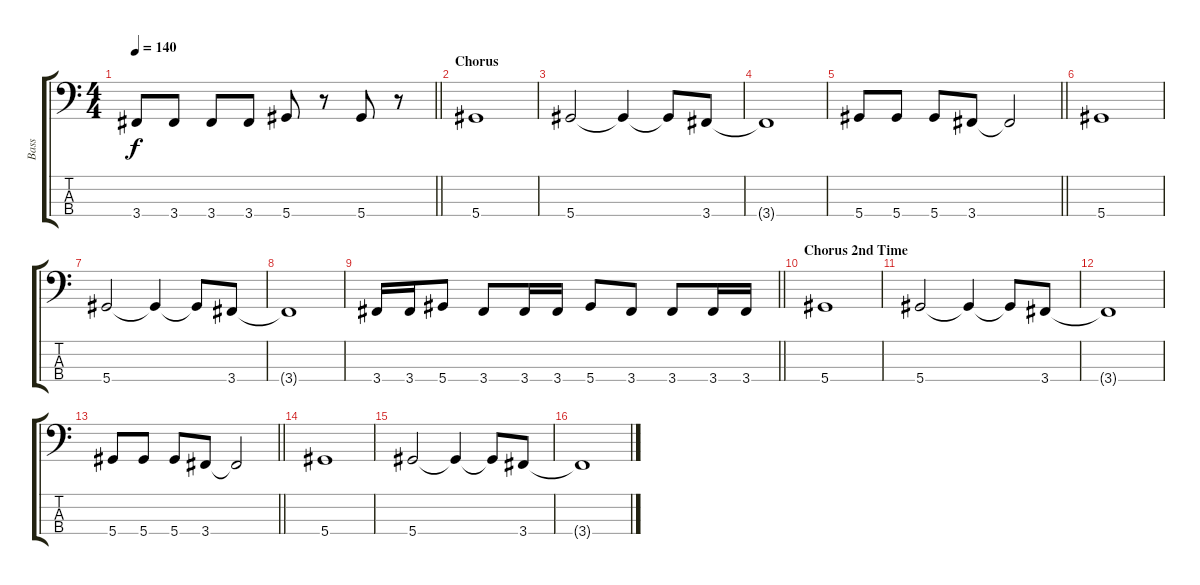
\track ("Bass" "Bass") {instrument electricbassfinger}
\staff {score tabs}
\tuning (Gb2 Db2 Ab1 Eb1) {hide}
\ts (4 4)
\tempo 140
\clef f4
\barLineRight lightlight
\ks c
3.4.8{dy f} 3.4.8 3.4.8 3.4.8 5.4.8 r.8 5.4.8 r.8 |
\section ("" "Chorus")
5.4.1 |
5.4.2 5.4{t}.4 5.4{t}.8 3.4.8 |
3.4{t}.1 |
\barLineRight lightlight
5.4.8 5.4.8 5.4.8 3.4.8 3.4{t}.2 |
5.4.1 |
5.4.2 5.4{t}.4 5.4{t}.8 3.4.8 |
3.4{t}.1 |
\barLineRight lightlight
3.4.16 3.4.16 5.4.8 3.4.8 3.4.16 3.4.16 5.4.8 3.4.8 3.4.8 3.4.16 3.4.16 |
\section ("" "Chorus 2nd Time")
5.4.1 |
5.4.2 5.4{t}.4 5.4{t}.8 3.4.8 |
3.4{t}.1 |
\barLineRight lightlight
5.4.8 5.4.8 5.4.8 3.4.8 3.4{t}.2 |
5.4.1 |
5.4.2 5.4{t}.4 5.4{t}.8 3.4.8 |
3.4{t}.1
